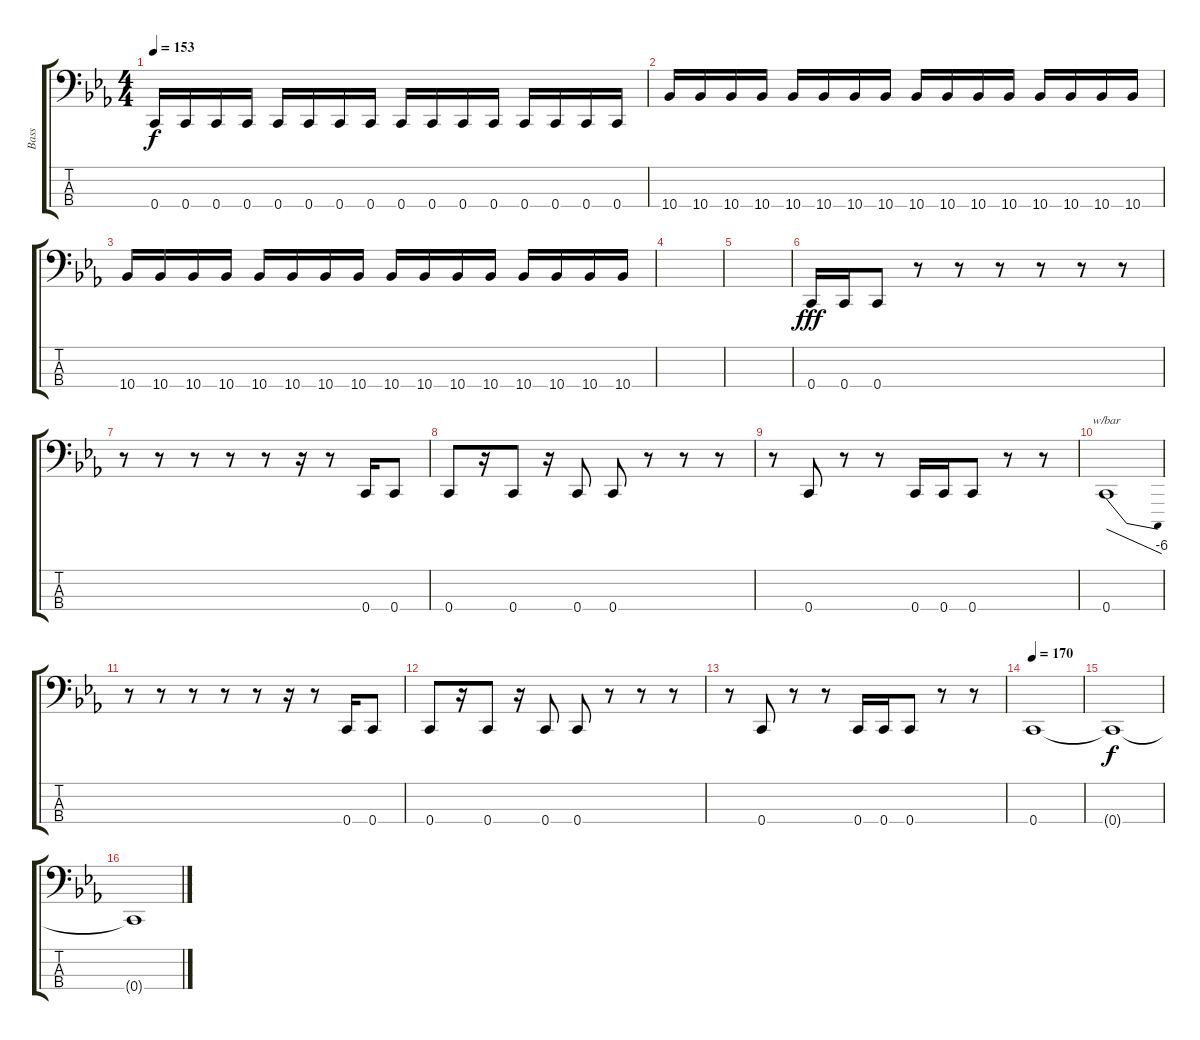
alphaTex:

\track ("Bass" "Bass") {instrument electricbassfinger}
\staff {score tabs}
\tuning (F2 C2 G1 C1) {hide}
\ts (4 4)
\tempo 153
\clef f4
\ks cminor
0.4.16{dy f} 0.4.16 0.4.16 0.4.16 0.4.16 0.4.16 0.4.16 0.4.16 0.4.16 0.4.16 0.4.16 0.4.16 0.4.16 0.4.16 0.4.16 0.4.16 |
10.4.16 10.4.16 10.4.16 10.4.16 10.4.16 10.4.16 10.4.16 10.4.16 10.4.16 10.4.16 10.4.16 10.4.16 10.4.16 10.4.16 10.4.16 10.4.16 |
10.4.16 10.4.16 10.4.16 10.4.16 10.4.16 10.4.16 10.4.16 10.4.16 10.4.16 10.4.16 10.4.16 10.4.16 10.4.16 10.4.16 10.4.16 10.4.16 |
|
|
0.4.16{dy fff} 0.4.16 0.4.8 r.8 r.8 r.8 r.8 r.8 r.8 |
r.8 r.8 r.8 r.8 r.8 r.16 r.8 0.4.16 0.4.8 |
0.4.8 r.16 0.4.8 r.16 0.4.8 0.4.8 r.8 r.8 r.8 |
r.8 0.4.8 r.8 r.8 0.4.16 0.4.16 0.4.8 r.8 r.8 |
0.4.1{tbe (dive default 0 0 60 -24)} |
r.8 r.8 r.8 r.8 r.8 r.16 r.8 0.4.16 0.4.8 |
0.4.8 r.16 0.4.8 r.16 0.4.8 0.4.8 r.8 r.8 r.8 |
r.8 0.4.8 r.8 r.8 0.4.16 0.4.16 0.4.8 r.8 r.8 |
\tempo 170
0.4.1 |
0.4{t}.1{dy f} |
0.4{t}.1
